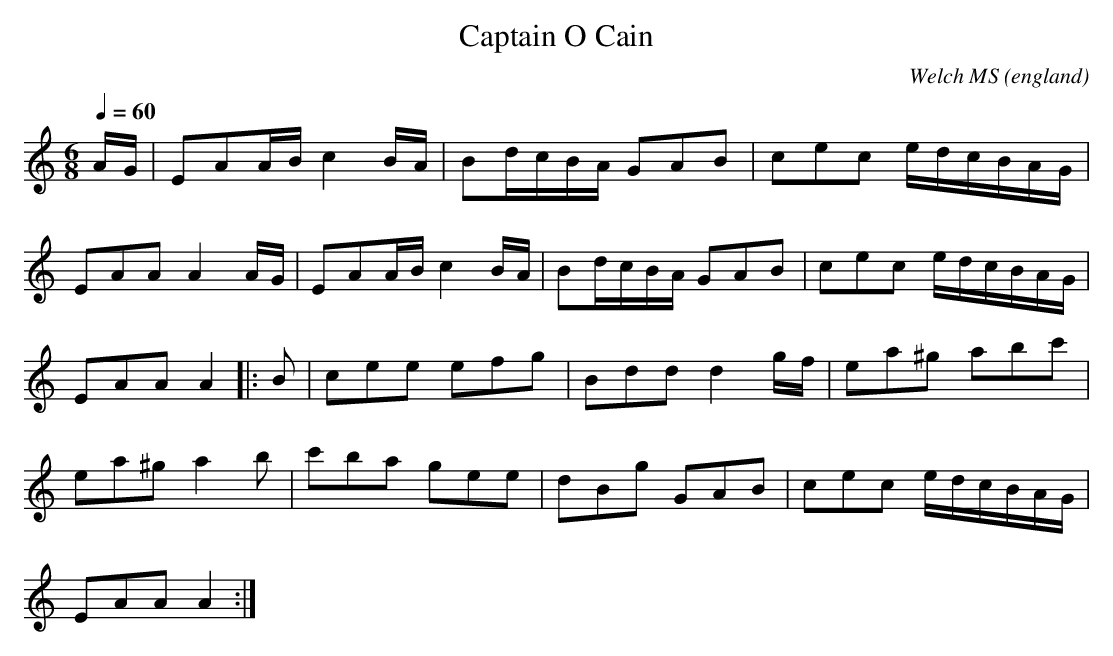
X:1
T:Captain O Cain
O:england
C:Welch MS
Q:1/4=60
M:6/8
L:1/8
K:C
A/2G/2|EAA/2B/2 c2B/2A/2|Bd/2c/2B/2A/2 GAB|cec e/2d/2c/2B/2A/2G/2|
EAA A2A/2G/2|EAA/2B/2 c2B/2A/2|Bd/2c/2B/2A/2 GAB|cec e/2d/2c/2B/2A/2G/2|
EAA A2|:B|cee efg|Bdd d2g/2f/2|ea^g abc'|
ea^g a2b|c'ba gee|dBg GAB|cec e/2d/2c/2B/2A/2G/2|
EAA A2:|
